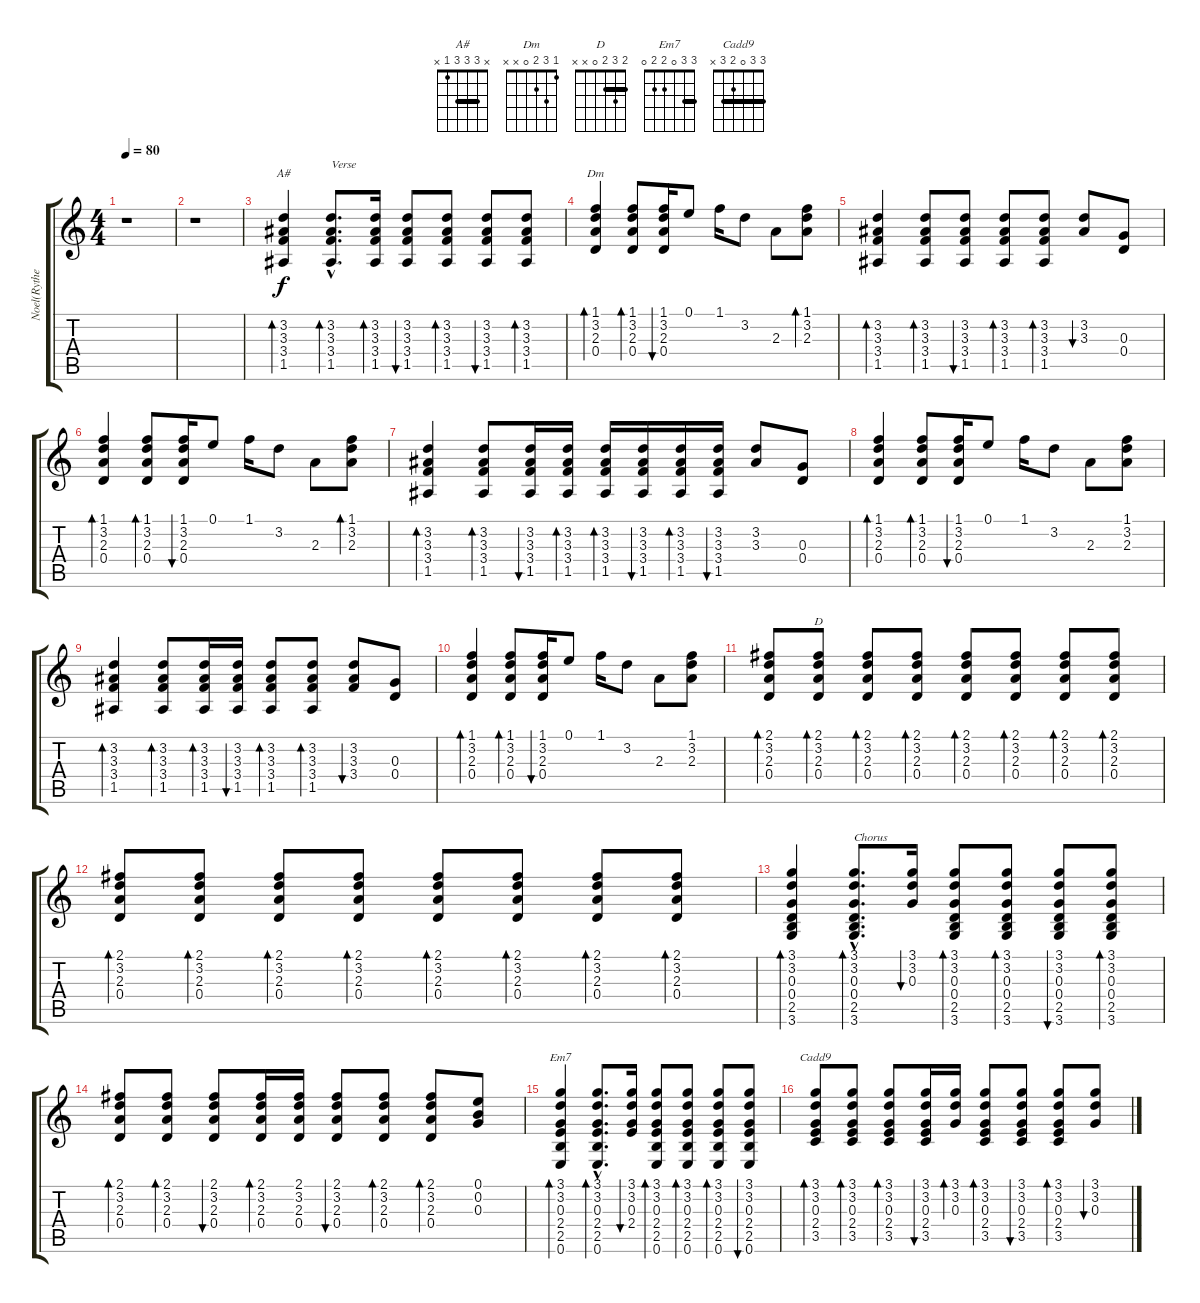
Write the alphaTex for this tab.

\track ("Noel(Rythem2 guitar)" "Noel(Rythe") {instrument acousticguitarsteel}
\staff {score tabs}
\tuning (E4 B3 G3 D3 A2 E2) {hide}
\chord ("A#" x 3 3 3 1 x) {barre 3}
\chord ("Dm" 1 3 2 0 x x)
\chord ("D" 2 3 2 0 x x) {barre 2}
\chord ("Em7" 3 3 0 2 2 0) {barre 3}
\chord ("Cadd9" 3 3 0 2 3 x) {barre 3}
\ts (4 4)
\tempo 80
\clef g2
\ks c
r.1{dy f instrument acousticguitarsteel} |
r.1 |
(3.2 3.3 3.4 1.5).4{bd 60 ch "A#"} (3.2{hac} 3.3{hac} 3.4{hac} 1.5{hac}).8{d bd 60 txt "Verse"} (3.2 3.3 3.4 1.5).16{bd 60} (3.2 3.3 3.4 1.5).8{bu 60} (3.2 3.3 3.4 1.5).8{bd 60} (3.2 3.3 3.4 1.5).8{bu 60} (3.2 3.3 3.4 1.5).8{bd 60} |
(1.1 3.2 2.3 0.4).4{bd 60 ch "Dm"} (1.1 3.2 2.3 0.4).8{bd 60} (1.1 3.2 2.3 0.4).16{bu 60} 0.1.8 1.1.16 3.2.8 2.3.8 (1.1 3.2 2.3).8{bd 60} |
(3.2 3.3 3.4 1.5).4{bd 60} (3.2 3.3 3.4 1.5).8{bd 60} (3.2 3.3 3.4 1.5).8{bu 60} (3.2 3.3 3.4 1.5).8{bd 60} (3.2 3.3 3.4 1.5).8{bd 60} (3.2 3.3).8{bu 60} (0.3 0.4).8 |
(1.1 3.2 2.3 0.4).4{bd 60} (1.1 3.2 2.3 0.4).8{bd 60} (1.1 3.2 2.3 0.4).16{bu 60} 0.1.8 1.1.16 3.2.8 2.3.8 (1.1 3.2 2.3).8{bd 60} |
(3.2 3.3 3.4 1.5).4{bd 60} (3.2 3.3 3.4 1.5).8{bd 60} (3.2 3.3 3.4 1.5).16{bu 60} (3.2 3.3 3.4 1.5).16{bd 60} (3.2 3.3 3.4 1.5).16{bd 60} (3.2 3.3 3.4 1.5).16{bu 60} (3.2 3.3 3.4 1.5).16{bd 60} (3.2 3.3 3.4 1.5).16{bu 60} (3.2 3.3).8 (0.3 0.4).8 |
(1.1 3.2 2.3 0.4).4{bd 60} (1.1 3.2 2.3 0.4).8{bd 60} (1.1 3.2 2.3 0.4).16{bu 60} 0.1.8 1.1.16 3.2.8 2.3.8 (1.1 3.2 2.3).8 |
(3.2 3.3 3.4 1.5).4{bd 60} (3.2 3.3 3.4 1.5).8{bd 60} (3.2 3.3 3.4 1.5).16{bd 60} (3.2 3.3 3.4 1.5).16{bu 60} (3.2 3.3 3.4 1.5).8{bd 60} (3.2 3.3 3.4 1.5).8{bd 60} (3.2 3.3 3.4).8{bu 60} (0.3 0.4).8 |
(1.1 3.2 2.3 0.4).4{bd 60} (1.1 3.2 2.3 0.4).8{bd 60} (1.1 3.2 2.3 0.4).16{bu 60} 0.1.8 1.1.16 3.2.8 2.3.8 (1.1 3.2 2.3).8 |
(2.1 3.2 2.3 0.4).8{bd 60} (2.1 3.2 2.3 0.4).8{bd 60 ch "D"} (2.1 3.2 2.3 0.4).8{bd 60} (2.1 3.2 2.3 0.4).8{bd 60} (2.1 3.2 2.3 0.4).8{bd 60} (2.1 3.2 2.3 0.4).8{bd 60} (2.1 3.2 2.3 0.4).8{bd 60} (2.1 3.2 2.3 0.4).8{bd 60} |
(2.1 3.2 2.3 0.4).8{bd 60} (2.1 3.2 2.3 0.4).8{bd 60} (2.1 3.2 2.3 0.4).8{bd 60} (2.1 3.2 2.3 0.4).8{bd 60} (2.1 3.2 2.3 0.4).8{bd 60} (2.1 3.2 2.3 0.4).8{bd 60} (2.1 3.2 2.3 0.4).8{bd 60} (2.1 3.2 2.3 0.4).8{bd 60} |
(3.1 3.2 0.3 0.4 2.5 3.6).4{bd 60} (3.1{hac} 3.2{hac} 0.3{hac} 0.4{hac} 2.5{hac} 3.6{hac}).8{d bd 60 txt "Chorus"} (3.1 3.2 0.3).16{bu 60} (3.1 3.2 0.3 0.4 2.5 3.6).8{bd 60} (3.1 3.2 0.3 0.4 2.5 3.6).8{bd 60} (3.1 3.2 0.3 0.4 2.5 3.6).8{bu 60} (3.1 3.2 0.3 0.4 2.5 3.6).8{bd 60} |
(2.1 3.2 2.3 0.4).8{bd 60} (2.1 3.2 2.3 0.4).8{bd 60} (2.1 3.2 2.3 0.4).8{bu 60} (2.1 3.2 2.3 0.4).16{bd 60} (2.1 3.2 2.3 0.4).16 (2.1 3.2 2.3 0.4).8{bu 60} (2.1 3.2 2.3 0.4).8{bd 60} (2.1 3.2 2.3 0.4).8{bd 60} (0.1 0.2 0.3).8 |
(3.1 3.2 0.3 2.4 2.5 0.6).4{bd 60 ch "Em7"} (3.1{hac} 3.2{hac} 0.3{hac} 2.4{hac} 2.5{hac} 0.6{hac}).8{d bd 60} (3.1 3.2 0.3 2.4).16{bu 60} (3.1 3.2 0.3 2.4 2.5 0.6).8{bd 60} (3.1 3.2 0.3 2.4 2.5 0.6).8{bd 60} (3.1 3.2 0.3 2.4 2.5 0.6).8{bd 60} (3.1 3.2 0.3 2.4 2.5 0.6).8{bu 60} |
(3.1 3.2 0.3 2.4 3.5).8{bd 60 ch "Cadd9"} (3.1 3.2 0.3 2.4 3.5).8{bd 60} (3.1 3.2 0.3 2.4 3.5).8{bd 60} (3.1 3.2 0.3 2.4 3.5).16{bu 60} (3.1 3.2 0.3).16{bd 60} (3.1 3.2 0.3 2.4 3.5).8{bd 60} (3.1 3.2 0.3 2.4 3.5).8{bu 60} (3.1 3.2 0.3 2.4 3.5).8{bd 60} (3.1 3.2 0.3).8{bu 60}
